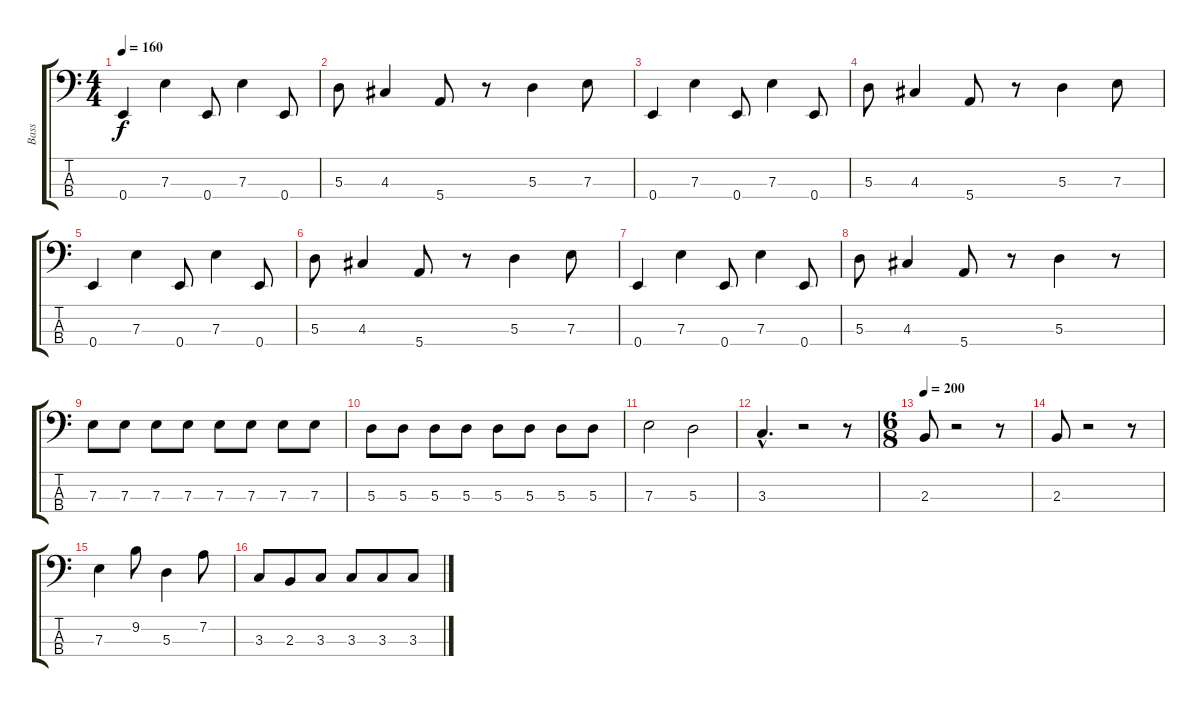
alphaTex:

\track ("Bass" "Bass") {instrument electricbassfinger}
\staff {score tabs}
\tuning (G2 D2 A1 E1) {hide}
\ts (4 4)
\tempo 160
\clef f4
\ks c
0.4.4{dy f} 7.3.4 0.4.8 7.3.4 0.4.8 |
5.3.8 4.3.4 5.4.8 r.8 5.3.4 7.3.8 |
0.4.4 7.3.4 0.4.8 7.3.4 0.4.8 |
5.3.8 4.3.4 5.4.8 r.8 5.3.4 7.3.8 |
0.4.4 7.3.4 0.4.8 7.3.4 0.4.8 |
5.3.8 4.3.4 5.4.8 r.8 5.3.4 7.3.8 |
0.4.4 7.3.4 0.4.8 7.3.4 0.4.8 |
5.3.8 4.3.4 5.4.8 r.8 5.3.4 r.8 |
7.3.8 7.3.8 7.3.8 7.3.8 7.3.8 7.3.8 7.3.8 7.3.8 |
5.3.8 5.3.8 5.3.8 5.3.8 5.3.8 5.3.8 5.3.8 5.3.8 |
7.3.2 5.3.2 |
3.3{hac}.4{d} r.2 r.8 |
\ts (6 8)
\tempo 200
2.3.8 r.2 r.8 |
2.3.8 r.2 r.8 |
7.3.4 9.2.8 5.3.4 7.2.8 |
3.3.8 2.3.8 3.3.8 3.3.8 3.3.8 3.3.8
